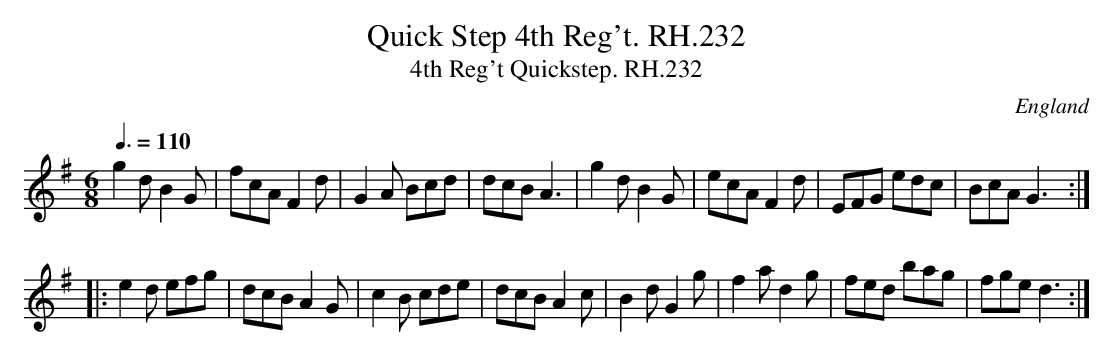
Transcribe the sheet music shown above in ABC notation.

X:1
T:Quick Step 4th Reg't. RH.232
T:4th Reg't Quickstep. RH.232
L:1/8
M:6/8
O:England
Q:3/8=110
K:G
g2d B2G|fcA F2d|G2A Bcd|dcB A3|\
g2d B2G|ecA F2d|EFG edc|BcA G3:|!
|:e2d efg|dcB A2G|c2B cde|dcB A2c|\
B2d G2g|f2a d2g|fed bag|fge d3:|
